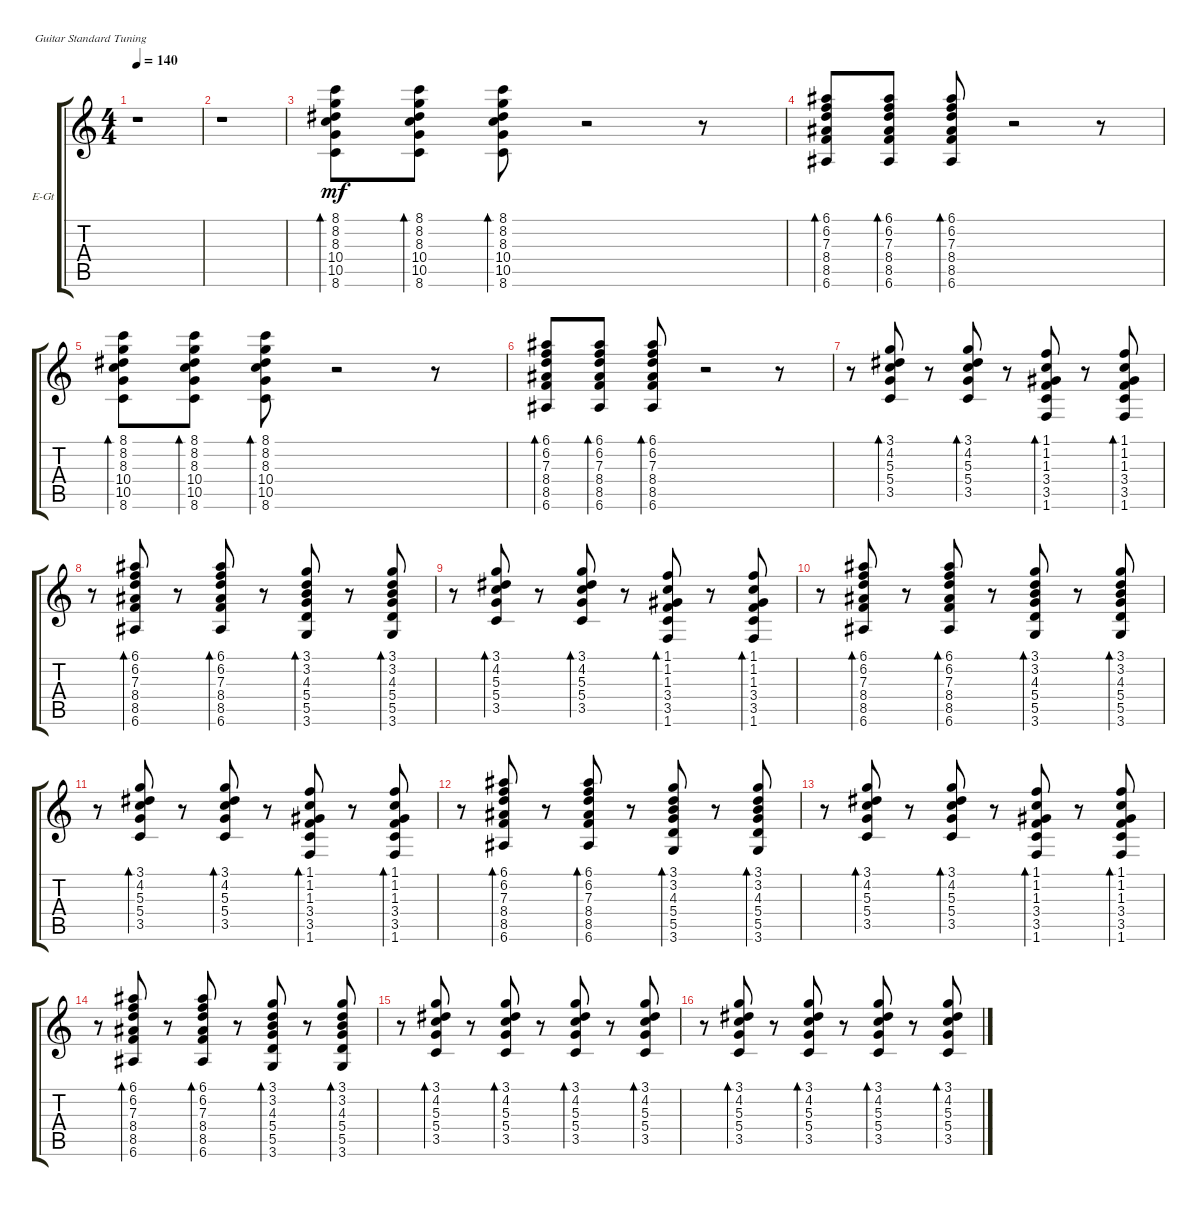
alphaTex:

\defaultSystemsLayout 4
\bracketExtendMode groupsimilarinstruments
\firstSystemTrackNameOrientation horizontal
\otherSystemsTrackNameOrientation horizontal
\track ("Electric Guitar" "E-Gt") {instrument electricguitarclean}
\staff {score tabs}
\tuning (E4 B3 G3 D3 A2 E2)
\ts (4 4)
\tempo 140
\clef g2
\ks c
r.1{dy mf} |
r.1 |
(8.6 10.5 10.4 8.3 8.2 8.1).8{bd 30} (8.6 10.5 10.4 8.3 8.2 8.1).8{bd 30} (8.6 10.5 10.4 8.3 8.2 8.1).8{bd 30} r.2 r.8 |
(6.6 8.5 8.4 7.3 6.2 6.1).8{bd 30} (6.6 8.5 8.4 7.3 6.2 6.1).8{bd 30} (6.6 8.5 8.4 7.3 6.2 6.1).8{bd 30} r.2 r.8 |
(8.6 10.5 10.4 8.3 8.2 8.1).8{bd 30} (8.6 10.5 10.4 8.3 8.2 8.1).8{bd 30} (8.6 10.5 10.4 8.3 8.2 8.1).8{bd 30} r.2 r.8 |
(6.6 8.5 8.4 7.3 6.2 6.1).8{bd 30} (6.6 8.5 8.4 7.3 6.2 6.1).8{bd 30} (6.6 8.5 8.4 7.3 6.2 6.1).8{bd 30} r.2 r.8 |
r.8 (3.5 5.4 5.3 4.2 3.1).8{bd 30} r.8 (3.5 5.4 5.3 4.2 3.1).8{bd 30} r.8 (1.6 3.5 3.4 1.3 1.2 1.1).8{bd 30} r.8 (1.6 3.5 3.4 1.3 1.2 1.1).8{bd 30} |
r.8 (6.6 8.5 8.4 7.3 6.2 6.1).8{bd 30} r.8 (6.6 8.5 8.4 7.3 6.2 6.1).8{bd 30} r.8 (3.6 5.5 5.4 4.3 3.2 3.1).8{bd 30} r.8 (3.6 5.5 5.4 4.3 3.2 3.1).8{bd 30} |
r.8 (3.5 5.4 5.3 4.2 3.1).8{bd 30} r.8 (3.5 5.4 5.3 4.2 3.1).8{bd 30} r.8 (1.6 3.5 3.4 1.3 1.2 1.1).8{bd 30} r.8 (1.6 3.5 3.4 1.3 1.2 1.1).8{bd 30} |
r.8 (6.6 8.5 8.4 7.3 6.2 6.1).8{bd 30} r.8 (6.6 8.5 8.4 7.3 6.2 6.1).8{bd 30} r.8 (3.6 5.5 5.4 4.3 3.2 3.1).8{bd 30} r.8 (3.6 5.5 5.4 4.3 3.2 3.1).8{bd 30} |
r.8 (3.5 5.4 5.3 4.2 3.1).8{bd 30} r.8 (3.5 5.4 5.3 4.2 3.1).8{bd 30} r.8 (1.6 3.5 3.4 1.3 1.2 1.1).8{bd 30} r.8 (1.6 3.5 3.4 1.3 1.2 1.1).8{bd 30} |
r.8 (6.6 8.5 8.4 7.3 6.2 6.1).8{bd 30} r.8 (6.6 8.5 8.4 7.3 6.2 6.1).8{bd 30} r.8 (3.6 5.5 5.4 4.3 3.2 3.1).8{bd 30} r.8 (3.6 5.5 5.4 4.3 3.2 3.1).8{bd 30} |
r.8 (3.5 5.4 5.3 4.2 3.1).8{bd 30} r.8 (3.5 5.4 5.3 4.2 3.1).8{bd 30} r.8 (1.6 3.5 3.4 1.3 1.2 1.1).8{bd 30} r.8 (1.6 3.5 3.4 1.3 1.2 1.1).8{bd 30} |
r.8 (6.6 8.5 8.4 7.3 6.2 6.1).8{bd 30} r.8 (6.6 8.5 8.4 7.3 6.2 6.1).8{bd 30} r.8 (3.6 5.5 5.4 4.3 3.2 3.1).8{bd 30} r.8 (3.6 5.5 5.4 4.3 3.2 3.1).8{bd 30} |
r.8 (3.5 5.4 5.3 4.2 3.1).8{bd 30} r.8 (3.5 5.4 5.3 4.2 3.1).8{bd 30} r.8 (3.5 5.4 5.3 4.2 3.1).8{bd 30} r.8 (3.5 5.4 5.3 4.2 3.1).8{bd 30} |
r.8 (3.5 5.4 5.3 4.2 3.1).8{bd 30} r.8 (3.5 5.4 5.3 4.2 3.1).8{bd 30} r.8 (3.5 5.4 5.3 4.2 3.1).8{bd 30} r.8 (3.5 5.4 5.3 4.2 3.1).8{bd 30}
